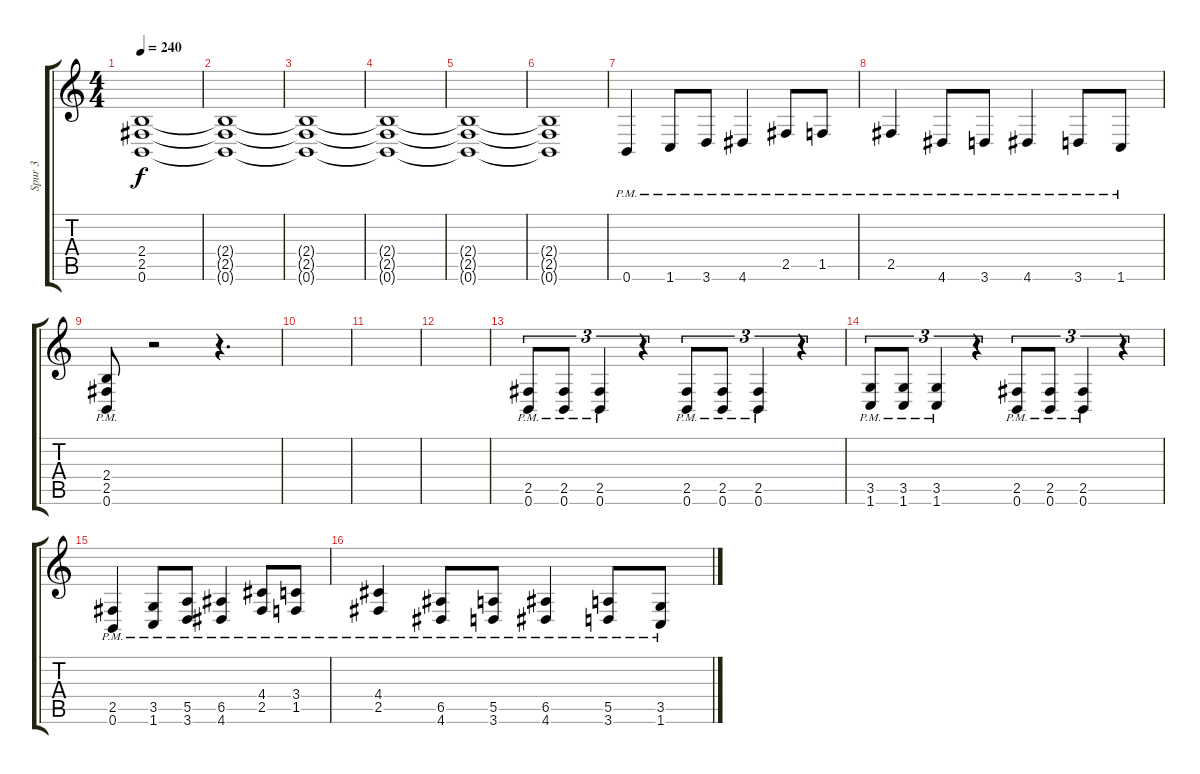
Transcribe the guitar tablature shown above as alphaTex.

\track ("Spur 3" "Spur 3") {instrument distortionguitar}
\staff {score tabs}
\tuning (B3 Gb3 D3 A2 E2 B1) {hide}
\ts (4 4)
\tempo 240
\clef g2
\ks c
(2.4 2.5 0.6).1{dy f} |
(2.4{t} 2.5{t} 0.6{t}).1 |
(2.4{t} 2.5{t} 0.6{t}).1 |
(2.4{t} 2.5{t} 0.6{t}).1 |
(2.4{t} 2.5{t} 0.6{t}).1 |
(2.4{t} 2.5{t} 0.6{t}).1 |
0.6{pm}.4 1.6{pm}.8 3.6{pm}.8 4.6{pm}.4 2.5{pm}.8 1.5{pm}.8 |
2.5{pm}.4 4.6{pm}.8 3.6{pm}.8 4.6{pm}.4 3.6{pm}.8 1.6{pm}.8 |
(2.4{pm} 2.5{pm} 0.6{pm}).8 r.2 r.4{d} |
|
|
|
(2.5{pm} 0.6{pm}).8{tu (3 2)} (2.5{pm} 0.6{pm}).8{tu (3 2)} (2.5{pm} 0.6{pm}).4{tu (3 2)} r.4{tu (3 2)} (2.5{pm} 0.6{pm}).8{tu (3 2)} (2.5{pm} 0.6{pm}).8{tu (3 2)} (2.5{pm} 0.6{pm}).4{tu (3 2)} r.4{tu (3 2)} |
(3.5{pm} 1.6{pm}).8{tu (3 2)} (3.5{pm} 1.6{pm}).8{tu (3 2)} (3.5{pm} 1.6{pm}).4{tu (3 2)} r.4{tu (3 2)} (2.5{pm} 0.6{pm}).8{tu (3 2)} (2.5{pm} 0.6{pm}).8{tu (3 2)} (2.5{pm} 0.6{pm}).4{tu (3 2)} r.4{tu (3 2)} |
(2.5{pm} 0.6{pm}).4 (3.5{pm} 1.6{pm}).8 (5.5{pm} 3.6{pm}).8 (6.5{pm} 4.6{pm}).4 (4.4{pm} 2.5{pm}).8 (3.4{pm} 1.5{pm}).8 |
(4.4{pm} 2.5{pm}).4 (6.5{pm} 4.6{pm}).8 (5.5{pm} 3.6{pm}).8 (6.5{pm} 4.6{pm}).4 (5.5{pm} 3.6{pm}).8 (3.5{pm} 1.6{pm}).8
